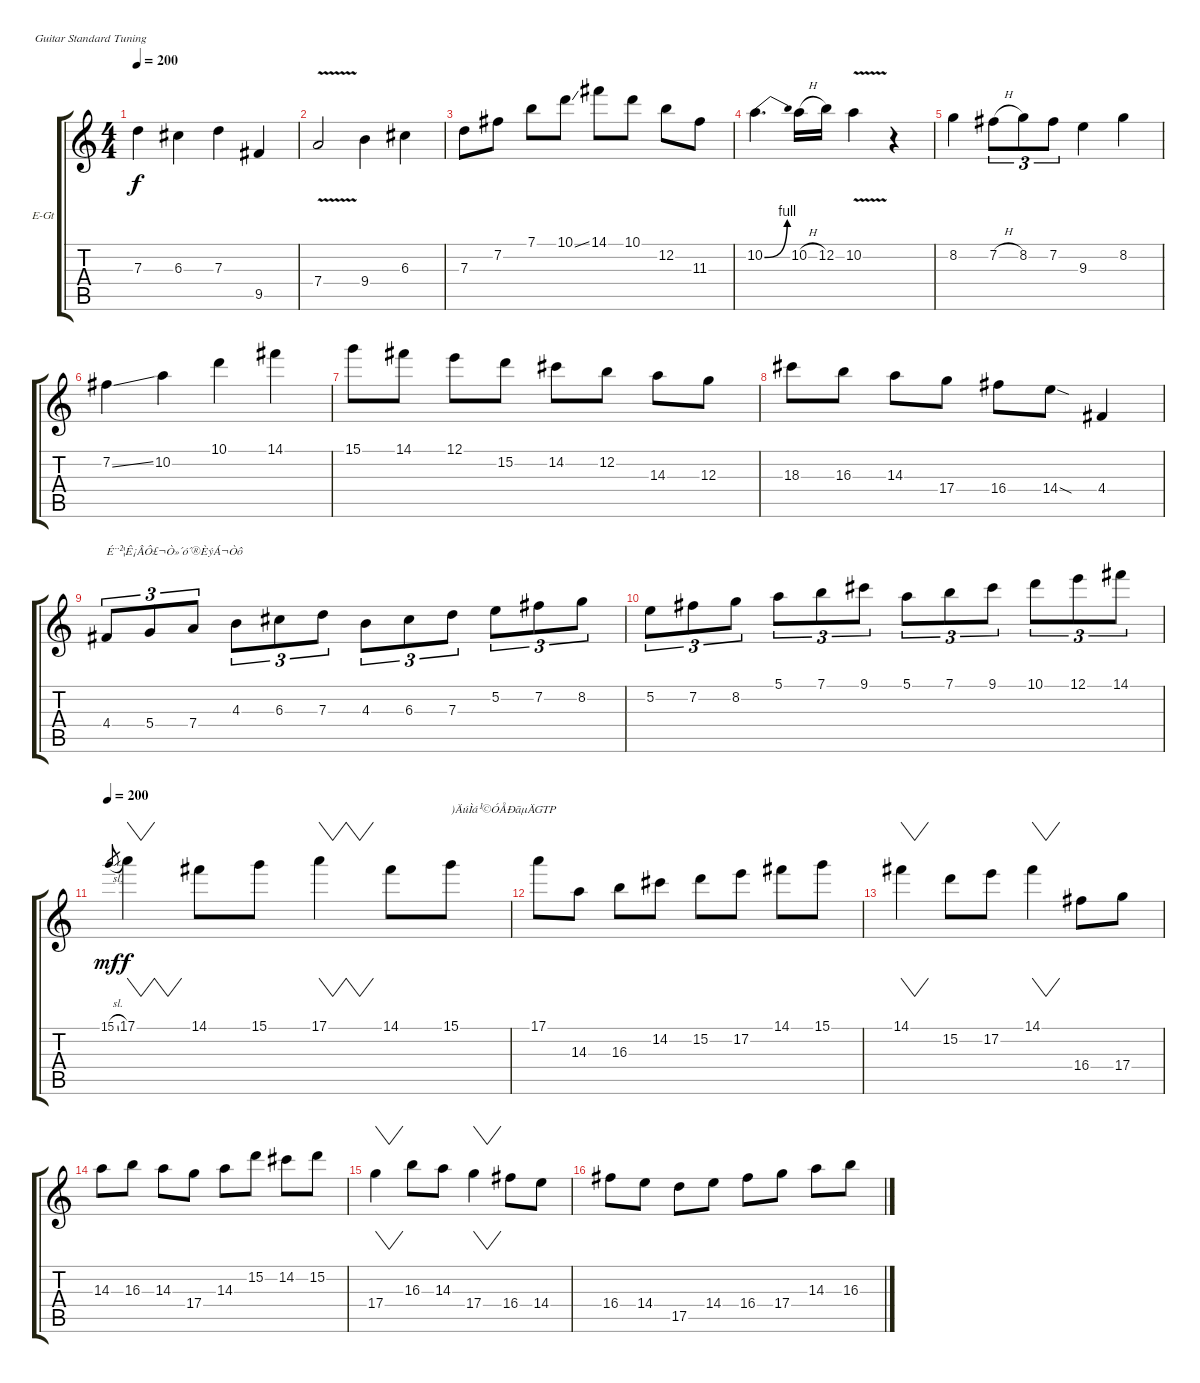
\bracketExtendMode groupsimilarinstruments
\firstSystemTrackNameOrientation horizontal
\otherSystemsTrackNameOrientation horizontal
\track ("Ö÷Òô½áËû" "E-Gt") {instrument distortionguitar}
\staff {score tabs}
\tuning (E4 B3 G3 D3 A2 E2)
\ts (4 4)
\tempo 200
\clef g2
\ks c
7.3.4{dy f} 6.3.4 7.3.4 9.5.4 |
7.4{v}.2 9.4.4 6.3.4 |
7.3.8 7.2.8 7.1.8 10.1{ss}.8 14.1.8 10.1.8 12.2.8 11.3.8 |
10.2{be (bend 0 0 60 4)}.4{d} 10.2{h}.16 12.2.16 10.2{v}.4 r.4 |
8.2.4 7.2{h}.8{tu (3 2)} 8.2.8{tu (3 2)} 7.2.8{tu (3 2)} 9.3.4 8.2.4 |
7.2{ss}.4 10.2.4 10.1.4 14.1.4 |
15.1.8 14.1.8 12.1.8 15.2.8 14.2.8 12.2.8 14.3.8 12.3.8 |
18.3.8 16.3.8 14.3.8 17.4.8 16.4.8 14.4{sod}.8 4.4.4 |
4.4.8{tu (3 2) txt "É¨²¦Ê¡ÂÔ£¬Ò»´ó´®ÈýÁ¬Òô"} 5.4.8{tu (3 2)} 7.4.8{tu (3 2)} 4.3.8{tu (3 2)} 6.3.8{tu (3 2)} 7.3.8{tu (3 2)} 4.3.8{tu (3 2)} 6.3.8{tu (3 2)} 7.3.8{tu (3 2)} 5.2.8{tu (3 2)} 7.2.8{tu (3 2)} 8.2.8{tu (3 2)} |
5.2.8{tu (3 2)} 7.2.8{tu (3 2)} 8.2.8{tu (3 2)} 5.1.8{tu (3 2)} 7.1.8{tu (3 2)} 9.1.8{tu (3 2)} 5.1.8{tu (3 2)} 7.1.8{tu (3 2)} 9.1.8{tu (3 2)} 10.1.8{tu (3 2)} 12.1.8{tu (3 2)} 14.1.8{tu (3 2)} |
\tempo 200
15.1{sl}.8{gr dy mf} 17.1.4{vw dy f} 14.1.8 15.1.8 17.1.4{vw} 14.1.8 15.1.8{txt ")ÄúÌá¹©ÓÅÐãµÄGTP"} |
17.1.8 14.3.8 16.3.8 14.2.8 15.2.8 17.2.8 14.1.8 15.1.8 |
14.1.4{vw} 15.2.8 17.2.8 14.1.4{vw} 16.4.8 17.4.8 |
14.3.8 16.3.8 14.3.8 17.4.8 14.3.8 15.2.8 14.2.8 15.2.8 |
17.4.4{vw} 16.3.8 14.3.8 17.4.4{vw} 16.4.8 14.4.8 |
16.4.8 14.4.8 17.5.8 14.4.8 16.4.8 17.4.8 14.3.8 16.3.8
